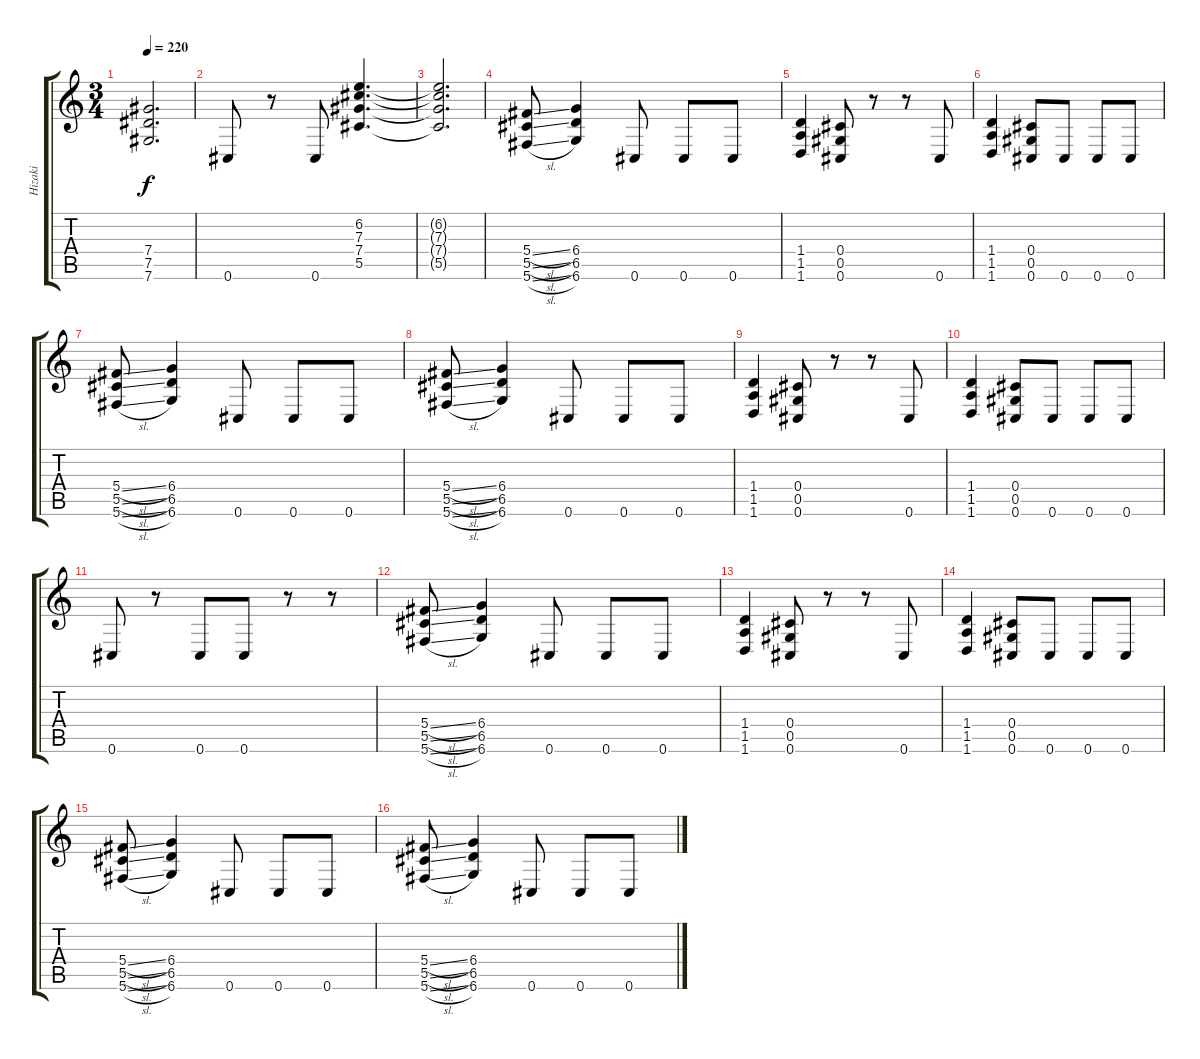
\track ("Hizaki" "Hizaki") {instrument distortionguitar}
\staff {score tabs}
\tuning (Eb4 Bb3 Gb3 Db3 Ab2 Db2) {hide}
\ts (3 4)
\tempo 220
\clef g2
\ks c
(7.4 7.5 7.6).2{d dy f} |
0.6.8 r.8 0.6.8 (6.2 7.3 7.4 5.5).4{d} |
(6.2{t} 7.3{t} 7.4{t} 5.5{t}).2{d} |
(5.4{sl} 5.5{sl} 5.6{sl}).8 (6.4 6.5 6.6).4 0.6.8 0.6.8 0.6.8 |
(1.4 1.5 1.6).4 (0.4 0.5 0.6).8 r.8 r.8 0.6.8 |
(1.4 1.5 1.6).4 (0.4 0.5 0.6).8 0.6.8 0.6.8 0.6.8 |
(5.4{sl} 5.5{sl} 5.6{sl}).8 (6.4 6.5 6.6).4 0.6.8 0.6.8 0.6.8 |
(5.4{sl} 5.5{sl} 5.6{sl}).8 (6.4 6.5 6.6).4 0.6.8 0.6.8 0.6.8 |
(1.4 1.5 1.6).4 (0.4 0.5 0.6).8 r.8 r.8 0.6.8 |
(1.4 1.5 1.6).4 (0.4 0.5 0.6).8 0.6.8 0.6.8 0.6.8 |
0.6.8 r.8 0.6.8 0.6.8 r.8 r.8 |
(5.4{sl} 5.5{sl} 5.6{sl}).8 (6.4 6.5 6.6).4 0.6.8 0.6.8 0.6.8 |
(1.4 1.5 1.6).4 (0.4 0.5 0.6).8 r.8 r.8 0.6.8 |
(1.4 1.5 1.6).4 (0.4 0.5 0.6).8 0.6.8 0.6.8 0.6.8 |
(5.4{sl} 5.5{sl} 5.6{sl}).8 (6.4 6.5 6.6).4 0.6.8 0.6.8 0.6.8 |
(5.4{sl} 5.5{sl} 5.6{sl}).8 (6.4 6.5 6.6).4 0.6.8 0.6.8 0.6.8
